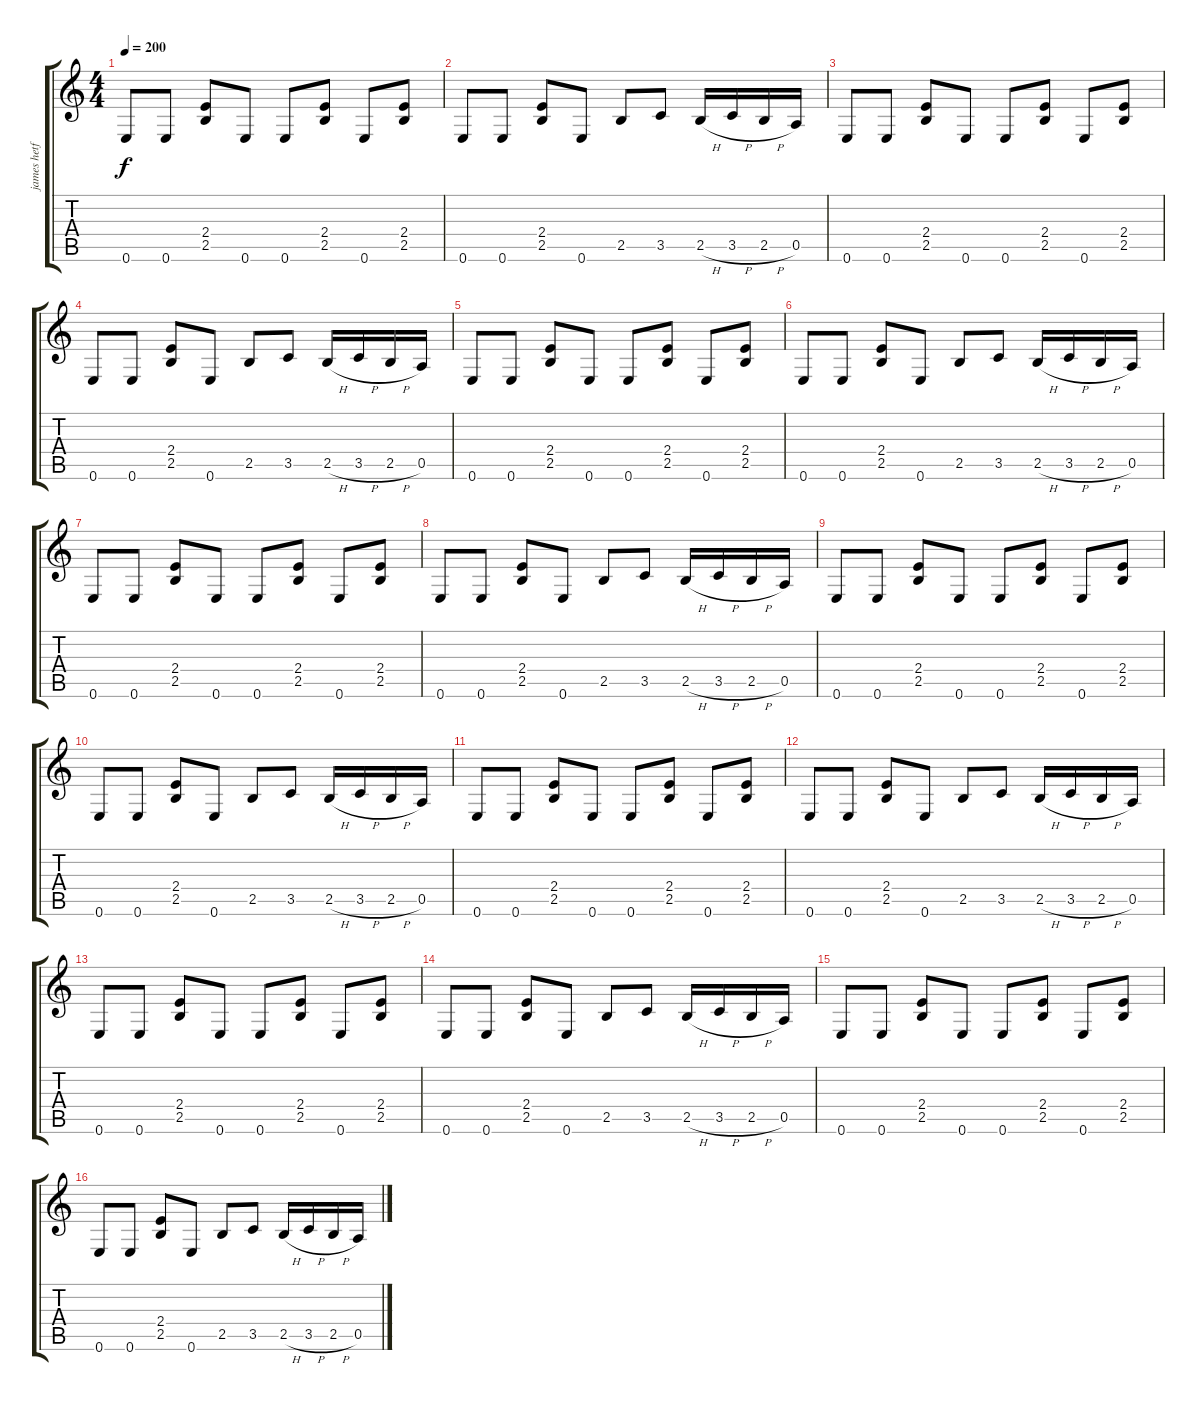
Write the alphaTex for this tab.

\track ("james hetfield" "james hetf") {instrument overdrivenguitar}
\staff {score tabs}
\tuning (E4 B3 G3 D3 A2 E2) {hide}
\ts (4 4)
\tempo 200
\clef g2
\ks c
0.6.8{dy f} 0.6.8 (2.4 2.5).8 0.6.8 0.6.8 (2.4 2.5).8 0.6.8 (2.4 2.5).8 |
0.6.8 0.6.8 (2.4 2.5).8 0.6.8 2.5.8 3.5.8 2.5{h}.16 3.5{h}.16 2.5{h}.16 0.5.16 |
0.6.8 0.6.8 (2.4 2.5).8 0.6.8 0.6.8 (2.4 2.5).8 0.6.8 (2.4 2.5).8 |
0.6.8 0.6.8 (2.4 2.5).8 0.6.8 2.5.8 3.5.8 2.5{h}.16 3.5{h}.16 2.5{h}.16 0.5.16 |
0.6.8 0.6.8 (2.4 2.5).8 0.6.8 0.6.8 (2.4 2.5).8 0.6.8 (2.4 2.5).8 |
0.6.8 0.6.8 (2.4 2.5).8 0.6.8 2.5.8 3.5.8 2.5{h}.16 3.5{h}.16 2.5{h}.16 0.5.16 |
0.6.8 0.6.8 (2.4 2.5).8 0.6.8 0.6.8 (2.4 2.5).8 0.6.8 (2.4 2.5).8 |
0.6.8 0.6.8 (2.4 2.5).8 0.6.8 2.5.8 3.5.8 2.5{h}.16 3.5{h}.16 2.5{h}.16 0.5.16 |
0.6.8 0.6.8 (2.4 2.5).8 0.6.8 0.6.8 (2.4 2.5).8 0.6.8 (2.4 2.5).8 |
0.6.8 0.6.8 (2.4 2.5).8 0.6.8 2.5.8 3.5.8 2.5{h}.16 3.5{h}.16 2.5{h}.16 0.5.16 |
0.6.8 0.6.8 (2.4 2.5).8 0.6.8 0.6.8 (2.4 2.5).8 0.6.8 (2.4 2.5).8 |
0.6.8 0.6.8 (2.4 2.5).8 0.6.8 2.5.8 3.5.8 2.5{h}.16 3.5{h}.16 2.5{h}.16 0.5.16 |
0.6.8 0.6.8 (2.4 2.5).8 0.6.8 0.6.8 (2.4 2.5).8 0.6.8 (2.4 2.5).8 |
0.6.8 0.6.8 (2.4 2.5).8 0.6.8 2.5.8 3.5.8 2.5{h}.16 3.5{h}.16 2.5{h}.16 0.5.16 |
0.6.8 0.6.8 (2.4 2.5).8 0.6.8 0.6.8 (2.4 2.5).8 0.6.8 (2.4 2.5).8 |
0.6.8 0.6.8 (2.4 2.5).8 0.6.8 2.5.8 3.5.8 2.5{h}.16 3.5{h}.16 2.5{h}.16 0.5.16
